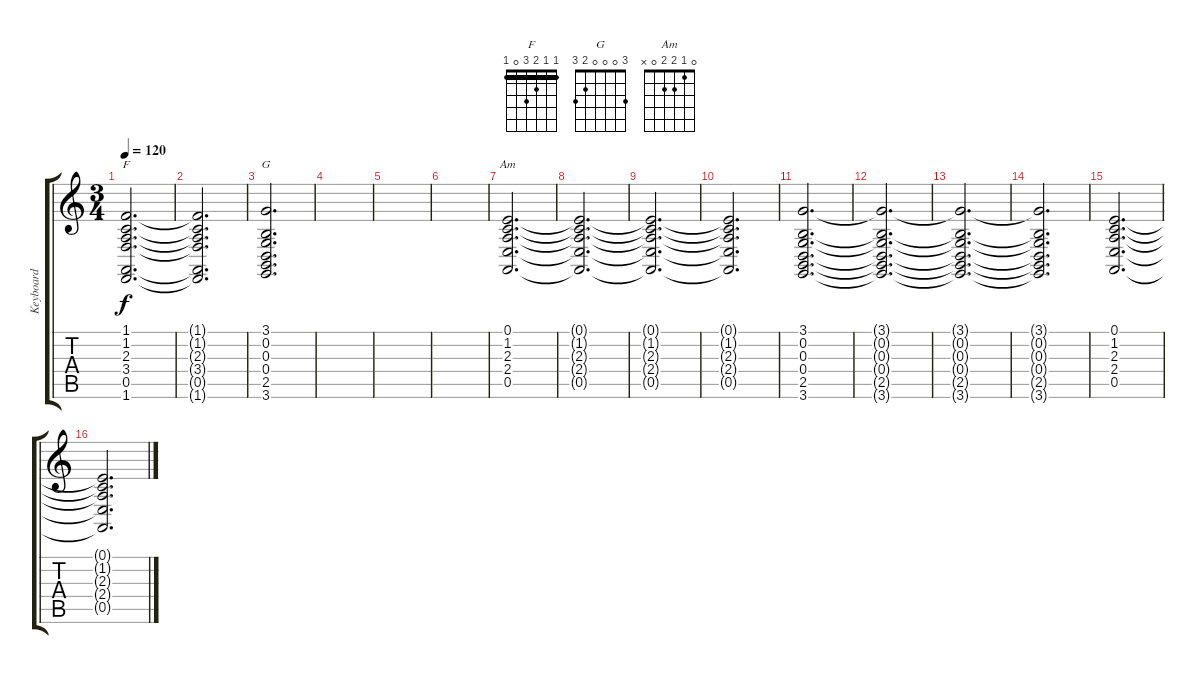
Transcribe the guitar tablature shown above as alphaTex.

\track ("Keyboard" "Keyboard") {instrument stringensemble2}
\staff {score tabs}
\tuning (E4 B3 G3 D3 A2 E2) {hide}
\chord ("F" 1 1 2 3 0 1) {barre 1}
\chord ("G" 3 0 0 0 2 3)
\chord ("Am" 0 1 2 2 0 x)
\ts (3 4)
\tempo 120
\clef g2
\ks c
(1.1 1.2 2.3 3.4 0.5 1.6).2{d ch "F" dy f} |
(1.1{t} 1.2{t} 2.3{t} 3.4{t} 0.5{t} 1.6{t}).2{d} |
(3.1 0.2 0.3 0.4 2.5 3.6).2{d ch "G"} |
|
|
|
(0.1 1.2 2.3 2.4 0.5).2{d ch "Am"} |
(0.1{t} 1.2{t} 2.3{t} 2.4{t} 0.5{t}).2{d} |
(0.1{t} 1.2{t} 2.3{t} 2.4{t} 0.5{t}).2{d} |
(0.1{t} 1.2{t} 2.3{t} 2.4{t} 0.5{t}).2{d} |
(3.1 0.2 0.3 0.4 2.5 3.6).2{d} |
(3.1{t} 0.2{t} 0.3{t} 0.4{t} 2.5{t} 3.6{t}).2{d} |
(3.1{t} 0.2{t} 0.3{t} 0.4{t} 2.5{t} 3.6{t}).2{d} |
(3.1{t} 0.2{t} 0.3{t} 0.4{t} 2.5{t} 3.6{t}).2{d} |
(0.1 1.2 2.3 2.4 0.5).2{d} |
(0.1{t} 1.2{t} 2.3{t} 2.4{t} 0.5{t}).2{d}
